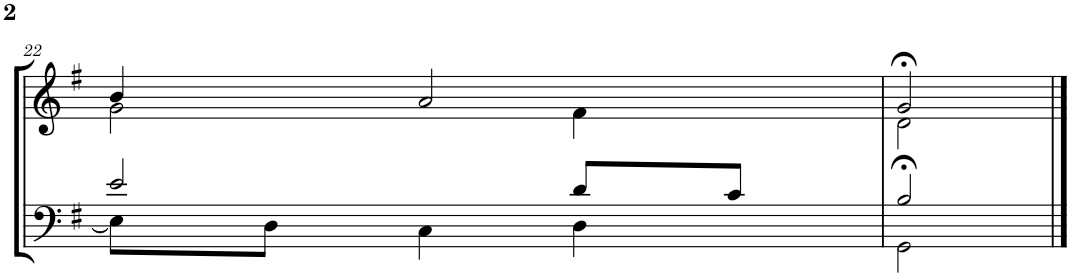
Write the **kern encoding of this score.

**kern	**kern
*part2	*part1
*staff2	*staff1
*I"Tenor/Baß	*I"Sopran/Alt
!!LO:PB:g=z
*clefF4	*clefG2
*k[f#]	*k[f#]
*M3/4	*M3/4
=22	=22
*^	*^
2e/	8E\L]	4b/	2g\
.	8D\J	.	.
.	4C\	2a/	.
8d/L	4D\	.	4f#\
8c/J	.	.	.
=23	=23	=23	=23
2B/	2GG>\	2g>/	2d\
*v	*v	*	*
*	*v	*v
==	==
*-	*-
